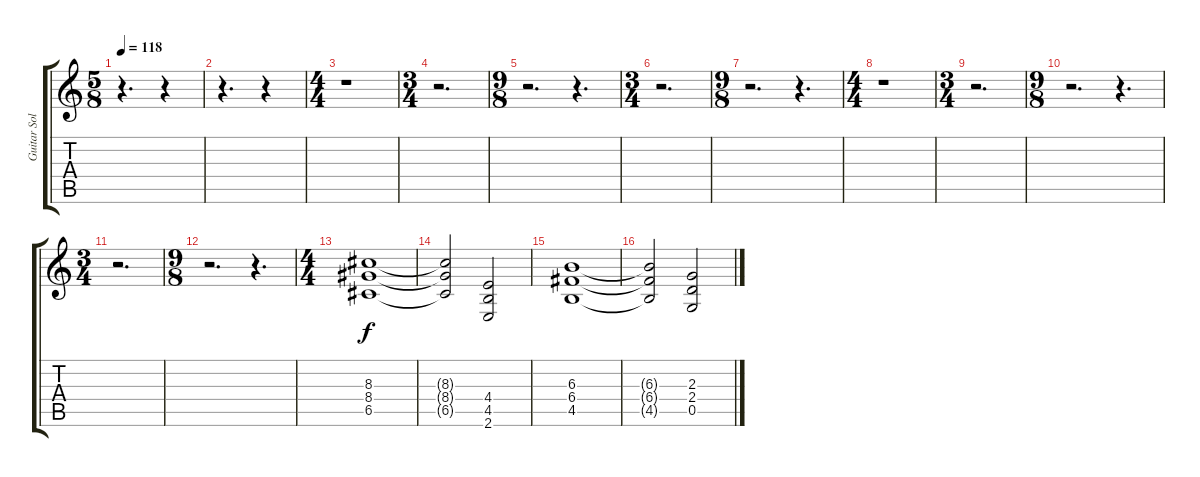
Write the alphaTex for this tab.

\track ("Guitar Solo" "Guitar Sol") {instrument distortionguitar}
\staff {score tabs}
\tuning (D4 A3 F3 C3 G2 D2) {hide}
\ts (5 8)
\tempo 118
\clef g2
\ks c
r.4{d dy f} r.4 |
r.4{d} r.4 |
\ts (4 4)
r.1 |
\ts (3 4)
r.2{d} |
\ts (9 8)
r.2{d} r.4{d} |
\ts (3 4)
r.2{d} |
\ts (9 8)
r.2{d} r.4{d} |
\ts (4 4)
r.1 |
\ts (3 4)
r.2{d} |
\ts (9 8)
r.2{d} r.4{d} |
\ts (3 4)
r.2{d} |
\ts (9 8)
r.2{d} r.4{d} |
\ts (4 4)
(8.3 8.4 6.5).1 |
(8.3{t} 8.4{t} 6.5{t}).2 (4.4 4.5 2.6).2 |
(6.3 6.4 4.5).1 |
(6.3{t} 6.4{t} 4.5{t}).2 (2.3 2.4 0.5).2
